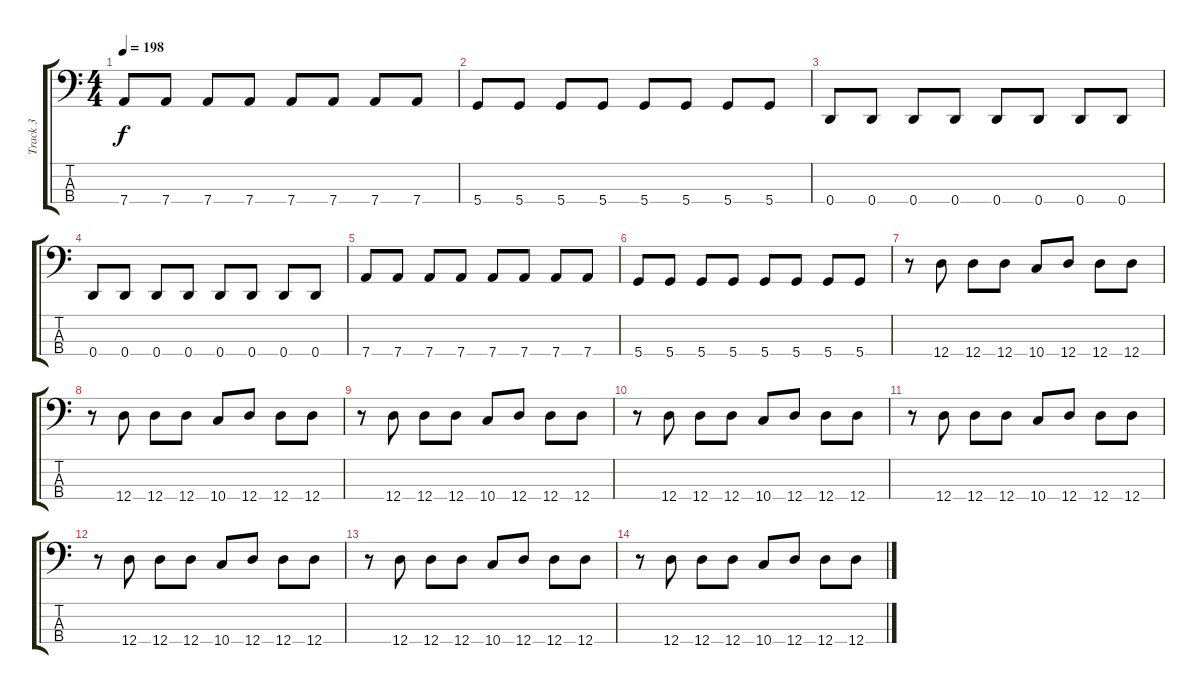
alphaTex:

\track ("Track 3" "Track 3") {instrument electricbasspick}
\staff {score tabs}
\tuning (G2 D2 A1 D1) {hide}
\ts (4 4)
\tempo 198
\clef f4
\ks c
7.4.8{dy f} 7.4.8 7.4.8 7.4.8 7.4.8 7.4.8 7.4.8 7.4.8 |
5.4.8 5.4.8 5.4.8 5.4.8 5.4.8 5.4.8 5.4.8 5.4.8 |
0.4.8 0.4.8 0.4.8 0.4.8 0.4.8 0.4.8 0.4.8 0.4.8 |
0.4.8 0.4.8 0.4.8 0.4.8 0.4.8 0.4.8 0.4.8 0.4.8 |
7.4.8 7.4.8 7.4.8 7.4.8 7.4.8 7.4.8 7.4.8 7.4.8 |
5.4.8 5.4.8 5.4.8 5.4.8 5.4.8 5.4.8 5.4.8 5.4.8 |
r.8 12.4.8 12.4.8 12.4.8 10.4.8 12.4.8 12.4.8 12.4.8 |
r.8 12.4.8 12.4.8 12.4.8 10.4.8 12.4.8 12.4.8 12.4.8 |
r.8 12.4.8 12.4.8 12.4.8 10.4.8 12.4.8 12.4.8 12.4.8 |
r.8 12.4.8 12.4.8 12.4.8 10.4.8 12.4.8 12.4.8 12.4.8 |
r.8 12.4.8 12.4.8 12.4.8 10.4.8 12.4.8 12.4.8 12.4.8 |
r.8 12.4.8 12.4.8 12.4.8 10.4.8 12.4.8 12.4.8 12.4.8 |
r.8 12.4.8 12.4.8 12.4.8 10.4.8 12.4.8 12.4.8 12.4.8 |
r.8 12.4.8 12.4.8 12.4.8 10.4.8 12.4.8 12.4.8 12.4.8
